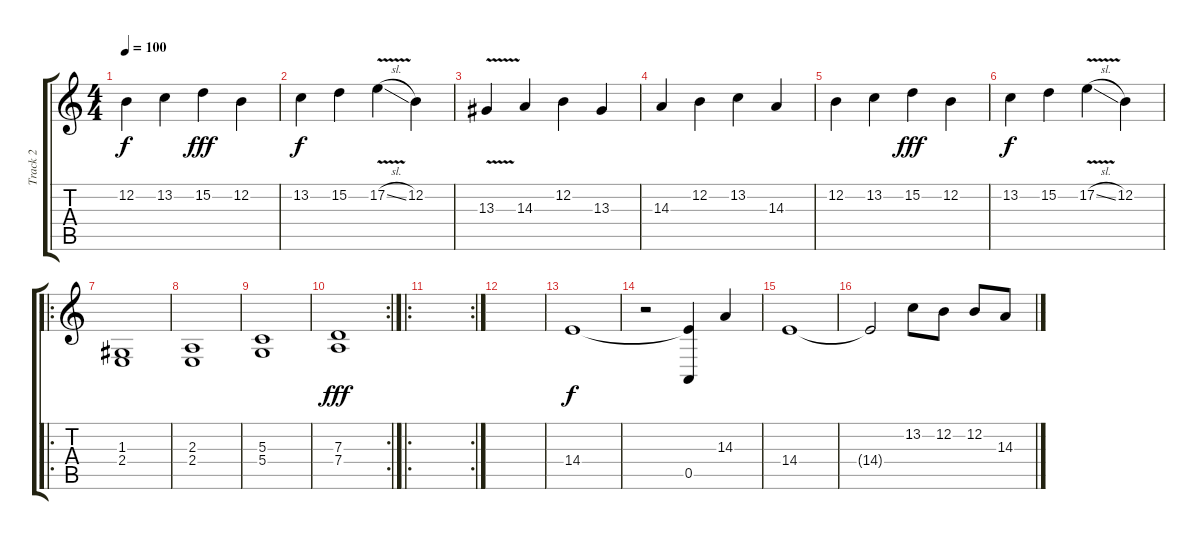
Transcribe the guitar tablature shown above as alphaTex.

\track ("Track 2" "Track 2") {instrument stringensemble1}
\staff {score tabs}
\tuning (E4 B3 G3 D3 A2 E2) {hide}
\ts (4 4)
\tempo 100
\clef g2
\ks c
12.2.4{dy f} 13.2.4 15.2.4{dy fff} 12.2.4 |
13.2.4{dy f} 15.2.4 17.2{v sl}.4 12.2.4 |
13.3{v}.4 14.3.4 12.2.4 13.3.4 |
14.3.4 12.2.4 13.2.4 14.3.4 |
12.2.4 13.2.4 15.2.4{dy fff} 12.2.4 |
13.2.4{dy f} 15.2.4 17.2{v sl}.4 12.2.4 |
\ro
(1.3 2.4).1 |
(2.3 2.4).1 |
(5.3 5.4).1 |
\rc 2
(7.3 7.4).1{dy fff} |
\ro
\rc 2
|
|
14.4.1{dy f} |
r.2 (14.4{t} 0.5).4 14.3.4 |
14.4.1 |
14.4{t}.2 13.2.8 12.2.8 12.2.8 14.3.8
